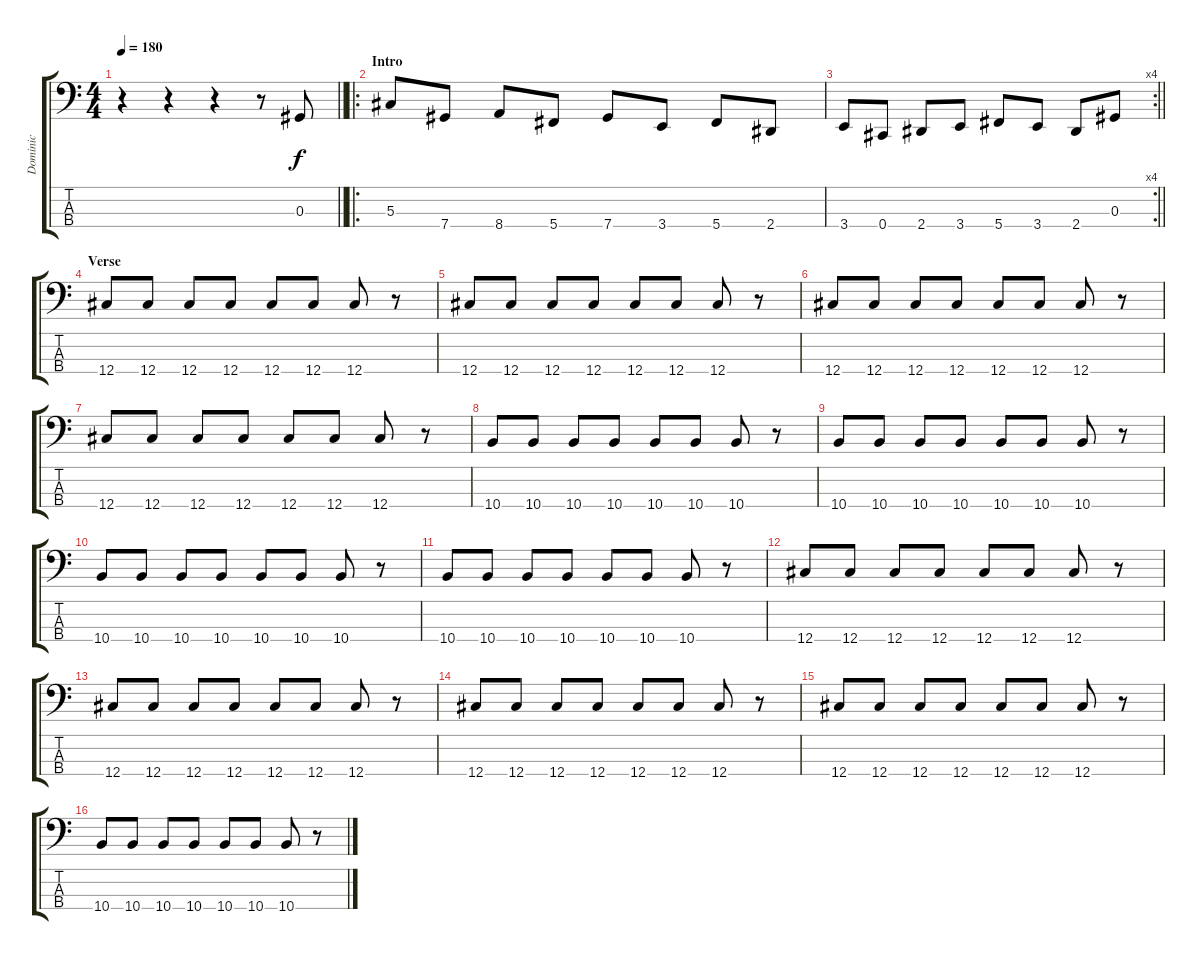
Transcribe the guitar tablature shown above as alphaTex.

\track ("Dominic" "Dominic") {instrument electricbassfinger}
\staff {score tabs}
\tuning (Gb2 Db2 Ab1 Db1) {hide}
\ts (4 4)
\tempo 180
\clef f4
\barLineRight lightlight
\ks c
r.4{dy f instrument electricbassfinger} r.4 r.4 r.8 0.3.8 |
\ro
\section ("" "Intro")
5.3.8 7.4.8 8.4.8 5.4.8 7.4.8 3.4.8 5.4.8 2.4.8 |
\rc 4
\barLineRight lightlight
3.4.8 0.4.8 2.4.8 3.4.8 5.4.8 3.4.8 2.4.8 0.3.8 |
\section ("" "Verse ")
12.4.8 12.4.8 12.4.8 12.4.8 12.4.8 12.4.8 12.4.8 r.8 |
12.4.8 12.4.8 12.4.8 12.4.8 12.4.8 12.4.8 12.4.8 r.8 |
12.4.8 12.4.8 12.4.8 12.4.8 12.4.8 12.4.8 12.4.8 r.8 |
12.4.8 12.4.8 12.4.8 12.4.8 12.4.8 12.4.8 12.4.8 r.8 |
10.4.8 10.4.8 10.4.8 10.4.8 10.4.8 10.4.8 10.4.8 r.8 |
10.4.8 10.4.8 10.4.8 10.4.8 10.4.8 10.4.8 10.4.8 r.8 |
10.4.8 10.4.8 10.4.8 10.4.8 10.4.8 10.4.8 10.4.8 r.8 |
10.4.8 10.4.8 10.4.8 10.4.8 10.4.8 10.4.8 10.4.8 r.8 |
12.4.8 12.4.8 12.4.8 12.4.8 12.4.8 12.4.8 12.4.8 r.8 |
12.4.8 12.4.8 12.4.8 12.4.8 12.4.8 12.4.8 12.4.8 r.8 |
12.4.8 12.4.8 12.4.8 12.4.8 12.4.8 12.4.8 12.4.8 r.8 |
12.4.8 12.4.8 12.4.8 12.4.8 12.4.8 12.4.8 12.4.8 r.8 |
10.4.8 10.4.8 10.4.8 10.4.8 10.4.8 10.4.8 10.4.8 r.8
